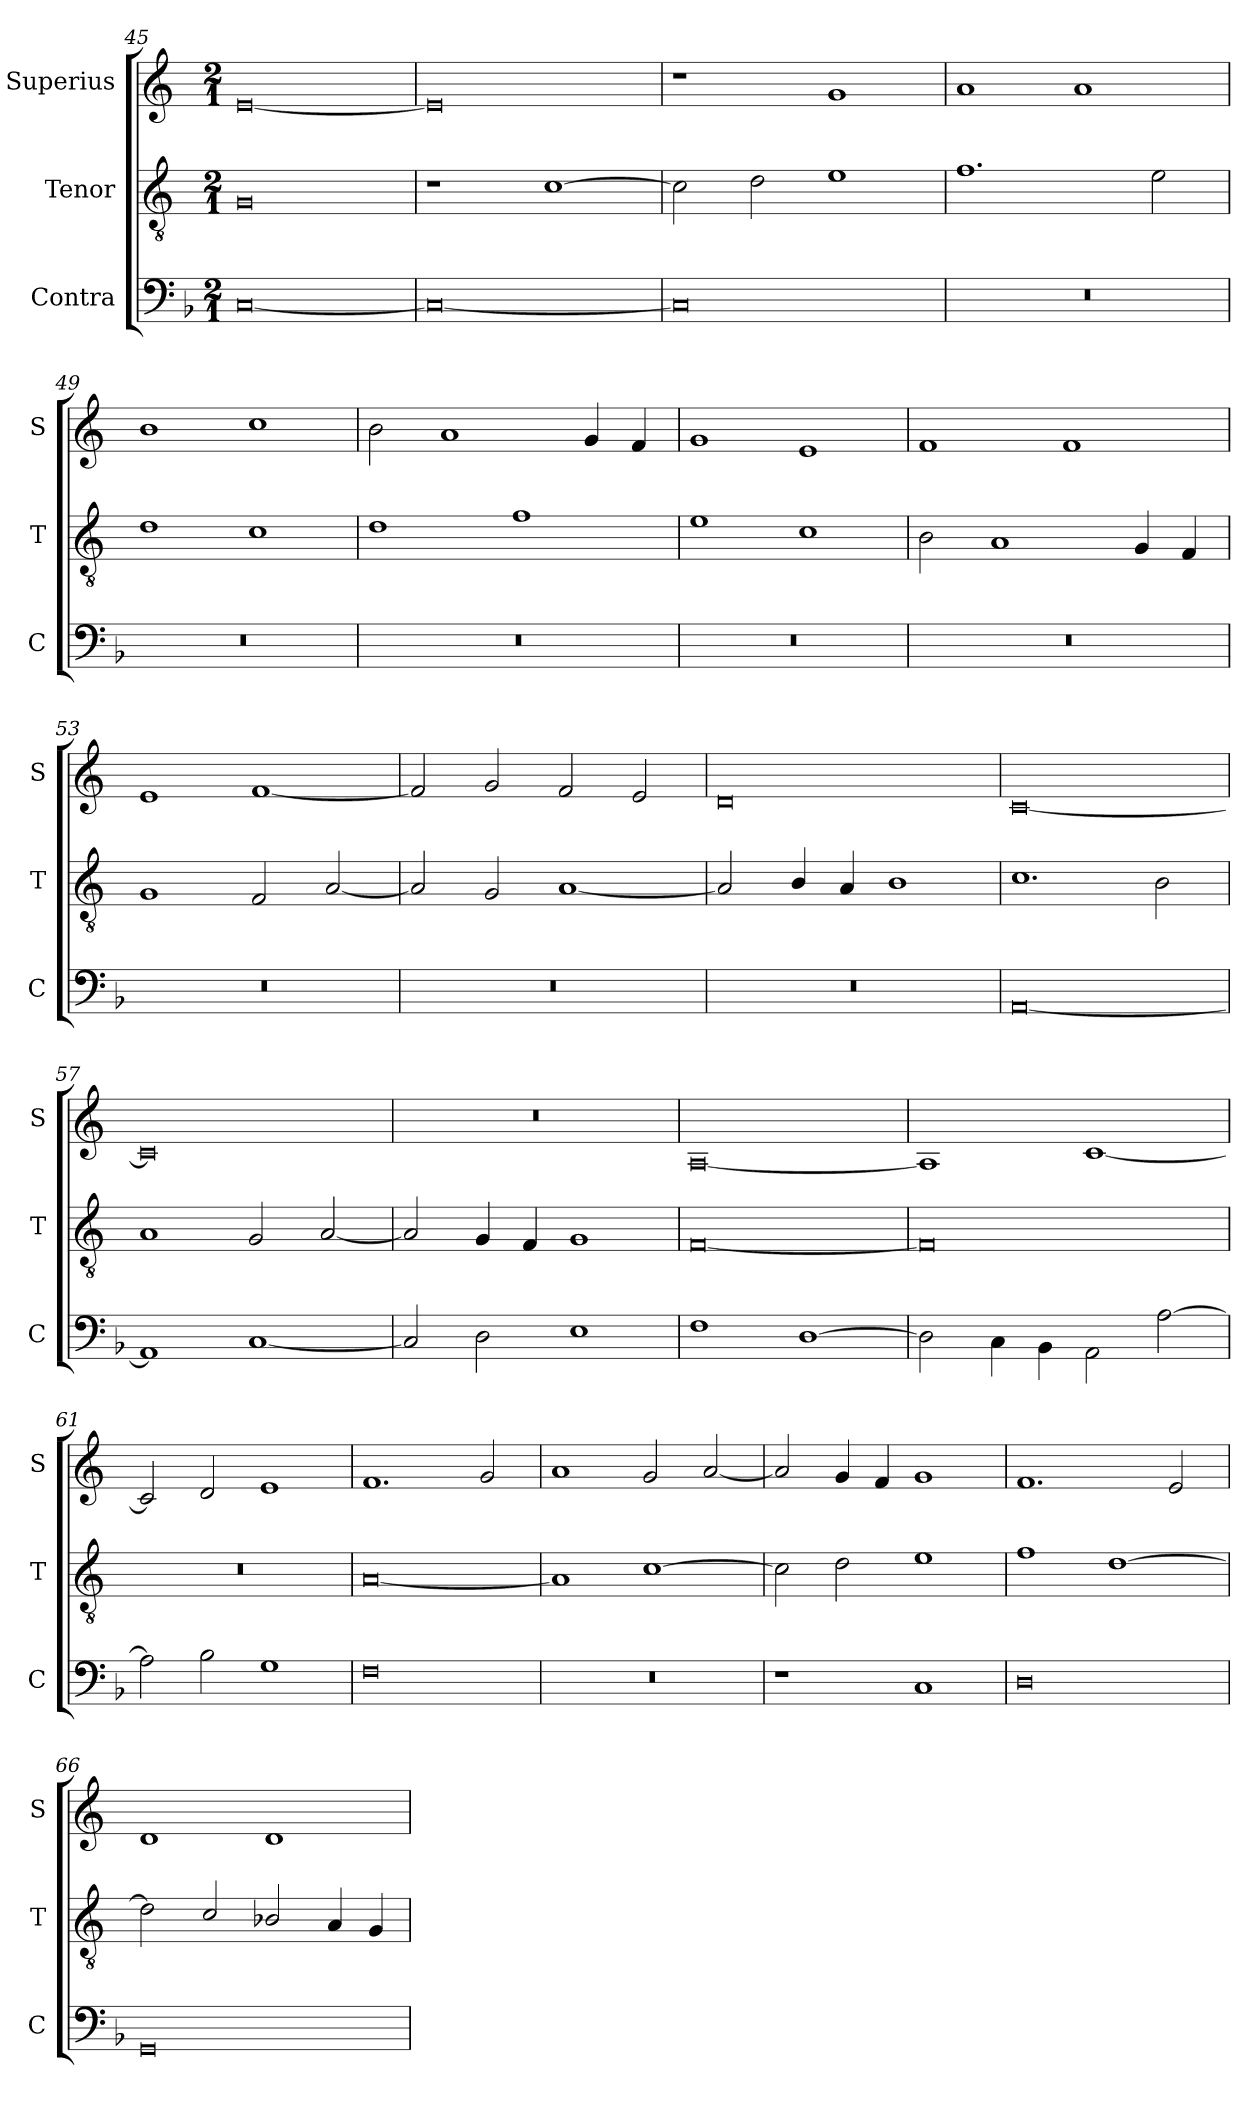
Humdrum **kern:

**kern	**kern	**kern
*part3	*part2	*part1
*staff3	*staff2	*staff1
*I"Contra	*I"Tenor	*I"Superius
*I'C	*I'T	*I'S
*clefF4	*clefGv2	*clefG2
*k[b-]	*k[]	*k[]
*M2/1	*M2/1	*M2/1
=45	=45	=45
[0C	0G/	[0e
=46	=46	=46
0C_	1r	0e]
.	[1c\	.
=47	=47	=47
0C/]	2c\]	1r
.	2d\	.
.	1e\	1g/
=48	=48	=48
0r	1.f\	1a/
.	.	1a/
.	2e\	.
=49	=49	=49
0r	1d\	1b\
.	1c\	1cc\
=50	=50	=50
0r	1d\	2b\
.	.	1a/
.	1f\	.
.	.	4g/
.	.	4f/
=51	=51	=51
0r	1e\	1g/
.	1c\	1e/
=52	=52	=52
0r	2B\	1f/
.	1A/	.
.	.	1f/
.	4G/	.
.	4F/	.
=53	=53	=53
0r	1G/	1e/
.	2F/	[1f/
.	[2A/	.
=54	=54	=54
0r	2A/]	2f/]
.	2G/	2g/
.	[1A/	2f/
.	.	2e/
=55	=55	=55
0r	2A/]	0d/
.	4B/	.
.	4A/	.
.	1B\	.
=56	=56	=56
[0AA/	1.c\	[0c/
.	2B\	.
=57	=57	=57
1AA/]	1A/	0c/]
[1C/	2G/	.
.	[2A/	.
=58	=58	=58
2C/]	2A/]	0r
2D\	4G/	.
.	4F/	.
1E\	1G/	.
=59	=59	=59
1F\	[0F	[0A/
[1D\	.	.
=60	=60	=60
2D\]	0F]	1A/]
4C\	.	.
4BB-\	.	.
2AA\	.	[1c/
[2A\	.	.
=61	=61	=61
2A\]	0r	2c/]
2B-\	.	2d/
1G\	.	1e/
=62	=62	=62
0F\	[0A/	1.f/
.	.	2g/
=63	=63	=63
0r	1A/]	1a/
.	[1c\	2g/
.	.	[2a/
=64	=64	=64
1r	2c\]	2a/]
.	2d\	4g/
.	.	4f/
1C/	1e\	1g/
=65	=65	=65
0D\	1f\	1.f/
.	[1d\	.
.	.	2e/
=66	=66	=66
0GG/	2d\]	1d/
.	2c/	.
.	2B-X/	1d/
.	4A/	.
.	4G/	.
=	=	=
*-	*-	*-
